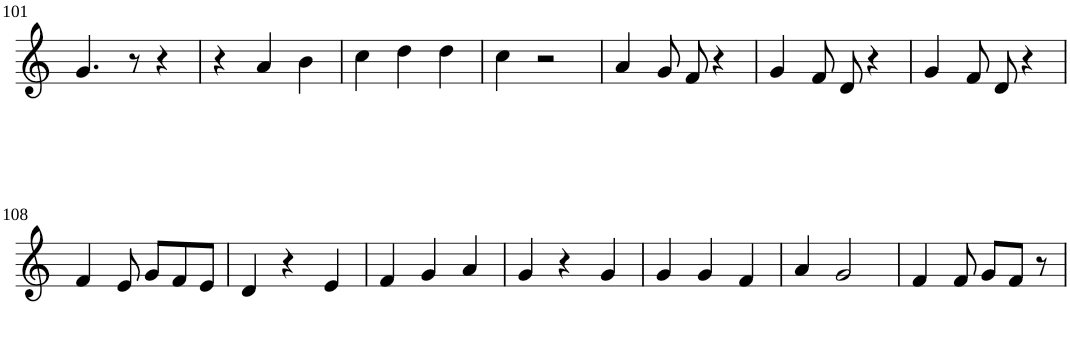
**kern
*part1
*staff1
*I"Violin
!!LO:PB:g=z
*clefG2
*k[]
*M6/8
=101
4.g/
8r
4r
=102
4r
4a/
4b\
=103
4cc\
4dd\
4dd\
=104
4cc\
2r
=105
4a/
8g/
8f/
4r
=106
4g/
8f/
8d/
4r
=107
4g/
8f/
8d/
4r
!!LO:LB:g=z
=108
4f/
8e/
8g/L
8f/
8e/J
=109
4d/
4r
4e/
=110
4f/
4g/
4a/
=111
4g/
4r
4g/
=112
4g/
4g/
4f/
=113
4a/
2g/
=114
4f/
8f/
8g/L
8f/J
8r
=
*-
